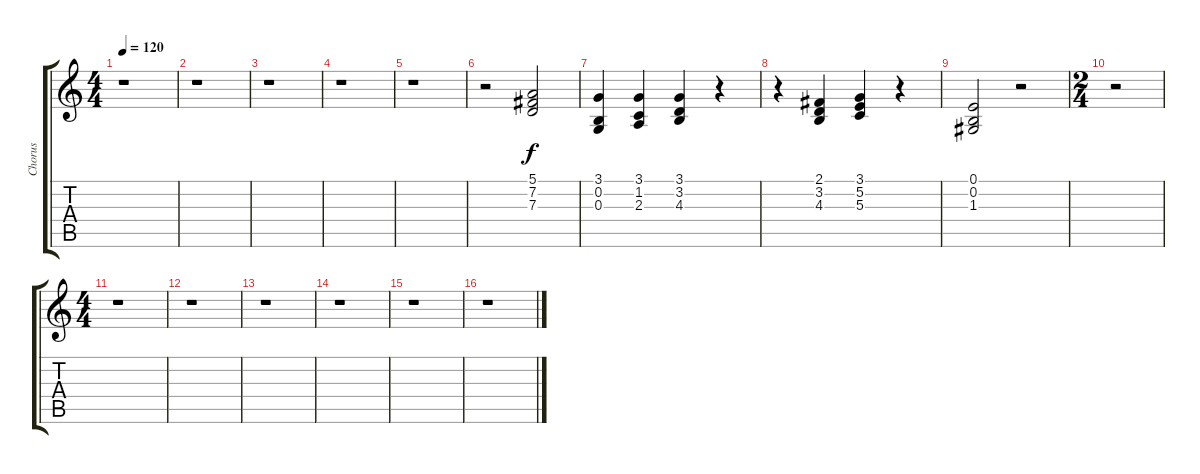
\track ("Chorus" "Chorus") {instrument choiraahs}
\staff {score tabs}
\tuning (E4 B3 G3 D3 A2 E2) {hide}
\ts (4 4)
\tempo 120
\clef g2
\ks c
r.1{dy f} |
r.1 |
r.1 |
r.1 |
r.1 |
r.2 (5.1 7.2 7.3).2 |
(3.1 0.2 0.3).4 (3.1 1.2 2.3).4 (3.1 3.2 4.3).4 r.4 |
r.4 (2.1 3.2 4.3).4 (3.1 5.2 5.3).4 r.4 |
(0.1 0.2 1.3).2 r.2 |
\ts (2 4)
r.2 |
\ts (4 4)
r.1 |
r.1 |
r.1 |
r.1 |
r.1 |
r.1
